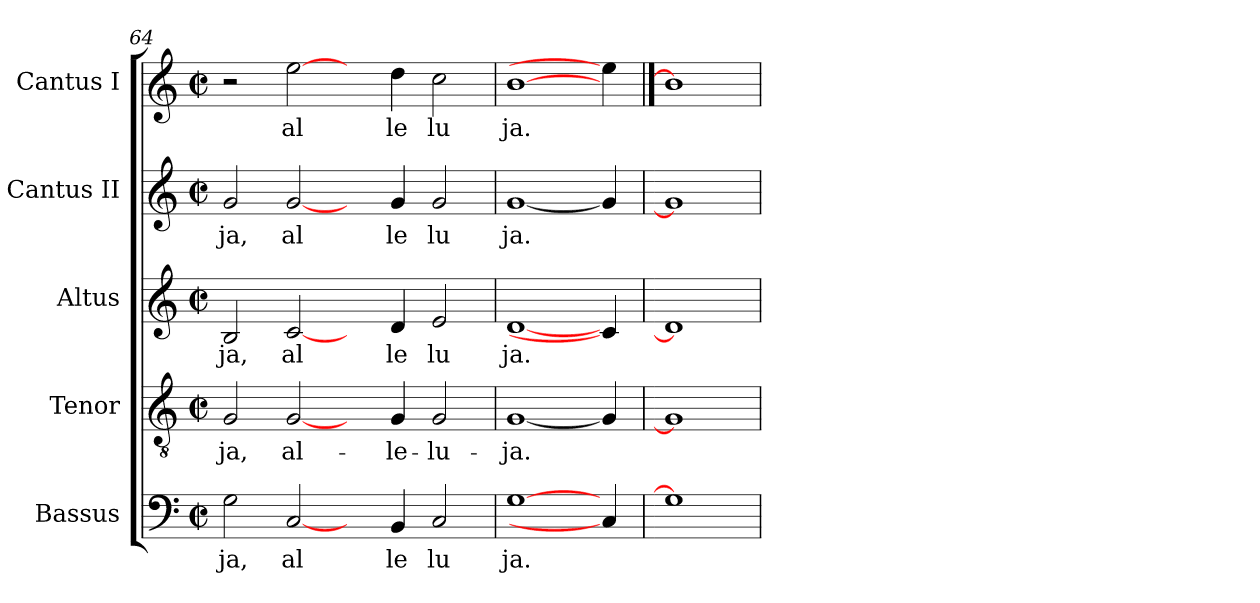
**kern	**text	**kern	**text	**kern	**text	**kern	**text	**kern	**text
*part5	*part5	*part4	*part4	*part3	*part3	*part2	*part2	*part1	*part1
*staff5	*staff5	*staff4	*staff4	*staff3	*staff3	*staff2	*staff2	*staff1	*staff1
*I"Bassus	*	*I"Tenor	*	*I"Altus	*	*I"Cantus II	*	*I"Cantus I	*
*clefF4	*	*clefGv2	*	*clefG2	*	*clefG2	*	*clefG2	*
*M2/2	*	*M2/2	*	*M2/2	*	*M2/2	*	*M2/2	*
*met(c|)	*	*met(c|)	*	*met(c|)	*	*met(c|)	*	*met(c|)	*
=64	=64	=64	=64	=64	=64	=64	=64	=64	=64
!	!LO:LY:b:cj	!	!LO:LY:b:cj	!	!LO:LY:b:cj	!	!LO:LY:b:cj	!	!
2G\	ja,	2G/	-ja,	2B/	ja,	2g/	ja,	2r	.
!	!LO:LY:b:cj	!	!LO:LY:b:cj	!	!LO:LY:b:cj	!	!LO:LY:b:cj	!	!LO:LY:b:cj
[2C/	al	[2G/	al-	[2c/	al	[2g/	al	[2ee\	al
4ryy	.	4ryy	.	4ryy	.	4ryy	.	4ryy	.
!	!LO:LY:b:cj	!	!LO:LY:b:cj	!	!LO:LY:b:cj	!	!LO:LY:b:cj	!	!LO:LY:b:cj
4BB/	le	4G/	-le-	4d/	le	4g/	le	4dd\	le
!	!LO:LY:b:cj	!	!LO:LY:b:cj	!	!LO:LY:b:cj	!	!LO:LY:b:cj	!	!LO:LY:b:cj
2C/	lu	2G/	-lu-	2e/	lu	2g/	lu	2cc\	lu
=65	=65	=65	=65	=65	=65	=65	=65	=65	=65
!	!LO:LY:b:cj	!	!LO:LY:b:cj	!	!LO:LY:b:cj	!	!LO:LY:b:cj	!	!LO:LY:b:cj
[1G	ja.	[1G	-ja.	[1d	ja.	[1g	ja.	[1b	ja.
4C/]	.	4G/]	.	4c/]	.	4g/]	.	4ee\]	.
=66	==66	=66	==66	=66	==66	=66	==66	==66	==66
1G]	.	1G]	.	1d]	.	1g]	.	1b]	.
=	=	=	=	=	=	=	=	=	=
*-	*-	*-	*-	*-	*-	*-	*-	*-	*-
